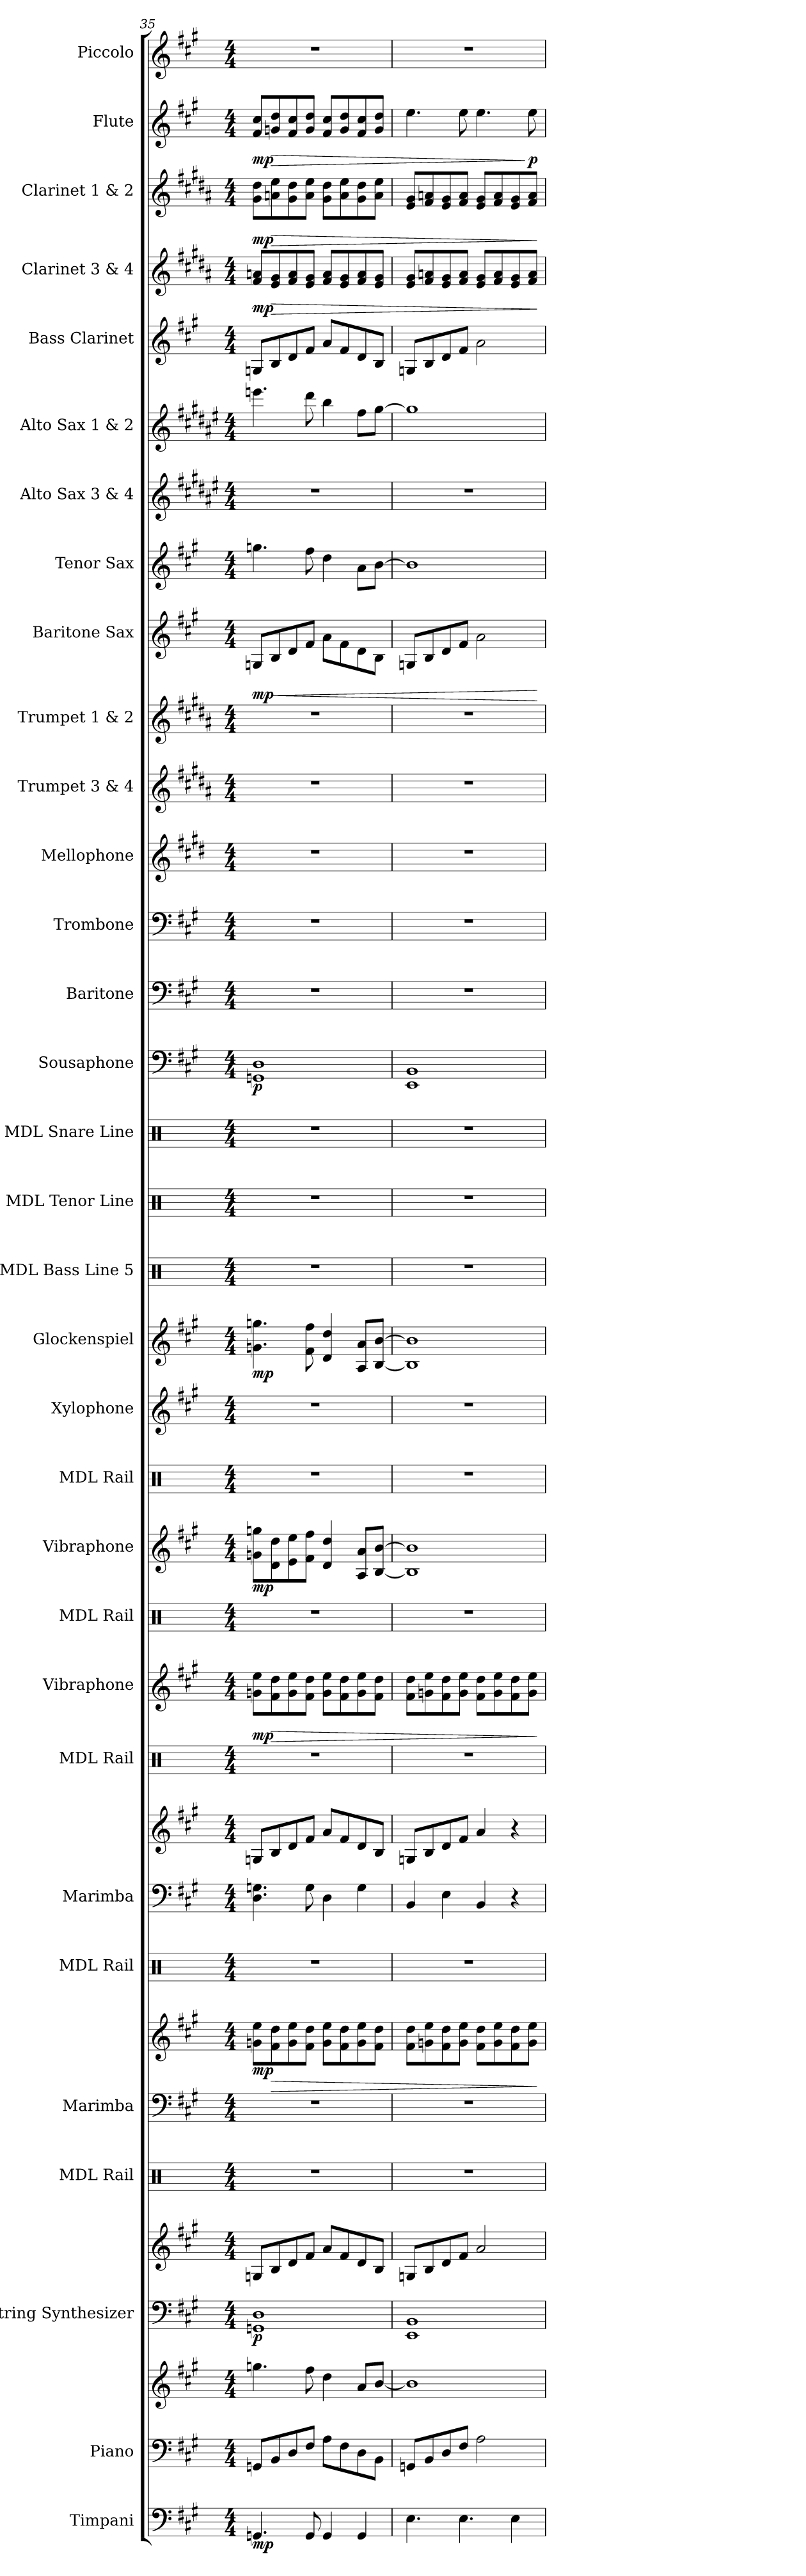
**kern	**dynam	**kern	**kern	**kern	**kern	**dynam	**kern	**kern	**kern	**dynam	**kern	**kern	**kern	**kern	**kern	**dynam	**kern	**kern	**dynam	**kern	**kern	**kern	**dynam	**kern	**kern	**kern	**kern	**dynam	**kern	**kern	**kern	**kern	**kern	**kern	**dynam	**kern	**kern	**kern	**kern	**kern	**dynam	**kern	**dynam	**kern	**dynam	**kern
*part32	*part32	*part31	*part31	*part30	*part30	*part30	*part29	*part28	*part28	*part28	*part27	*part26	*part26	*part25	*part24	*part24	*part23	*part22	*part22	*part21	*part20	*part19	*part19	*part18	*part17	*part16	*part15	*part15	*part14	*part13	*part12	*part11	*part10	*part9	*part9	*part8	*part7	*part6	*part5	*part4	*part4	*part3	*part3	*part2	*part2	*part1
*staff36	*staff36	*staff35	*staff34	*staff33	*staff32	*staff32/33	*staff31	*staff30	*staff29	*staff29/30	*staff28	*staff27	*staff26	*staff25	*staff24	*staff24	*staff23	*staff22	*staff22	*staff21	*staff20	*staff19	*staff19	*staff18	*staff17	*staff16	*staff15	*staff15	*staff14	*staff13	*staff12	*staff11	*staff10	*staff9	*staff9	*staff8	*staff7	*staff6	*staff5	*staff4	*staff4	*staff3	*staff3	*staff2	*staff2	*staff1
*I"Timpani	*	*I"Piano	*	*I"String Synthesizer	*	*	*I"MDL Rail	*I"Marimba	*	*	*I"MDL Rail	*I"Marimba	*	*I"MDL Rail	*I"Vibraphone	*	*I"MDL Rail	*I"Vibraphone	*	*I"MDL Rail	*I"Xylophone	*I"Glockenspiel	*	*I"MDL Bass Line 5	*I"MDL Tenor Line	*I"MDL Snare Line	*I"Sousaphone	*	*I"Baritone	*I"Trombone	*I"Mellophone	*I"Trumpet 3 &amp; 4	*I"Trumpet 1 &amp; 2	*I"Baritone Sax	*	*I"Tenor Sax	*I"Alto Sax 3 &amp; 4	*I"Alto Sax 1 &amp; 2	*I"Bass Clarinet	*I"Clarinet 3 &amp; 4	*	*I"Clarinet 1 &amp; 2	*	*I"Flute	*	*I"Piccolo
*I'Timp.	*	*I'Pno.	*	*I'Synth.	*	*	*I'RL.	*I'Mrm.	*	*	*I'RL.	*I'Mrm.	*	*I'RL.	*I'Vib.	*	*I'RL.	*I'Vib.	*	*I'RL.	*I'Xyl.	*I'Glk.	*	*I'B. L.	*I'T. L.	*I'S. L.	*	*	*I'Btn.	*I'Tbn.	*I'Mph.	*I'Tpt. 3&amp;4	*I'Tpt. 1&amp;2	*I'Bari. Sax.	*	*I'T. Sax.	*I'A. Sax. 3&amp;4	*I'A. Sax. 1&amp;2	*I'B. Cl.	*I'Cl. 3&amp;4	*	*I'Cl. 1&amp;2	*	*I'Fl.	*	*I'Picc.
*clefF4	*	*clefF4	*clefG2	*clefF4	*clefG2	*	*clefX	*clefF4	*clefG2	*	*clefX	*clefF4	*clefG2	*clefX	*clefG2	*	*clefX	*clefG2	*	*clefX	*clefG2	*clefG2	*	*clefX	*clefX	*clefX	*clefF4	*	*clefF4	*clefF4	*clefG2	*clefG2	*clefG2	*clefG2	*	*clefG2	*clefG2	*clefG2	*clefG2	*clefG2	*	*clefG2	*	*clefG2	*	*clefG2
*	*	*	*	*	*	*	*	*	*	*	*	*	*	*	*	*	*	*	*	*	*ITrd-7c-12	*ITrd-14c-24	*	*	*	*	*	*	*	*	*ITrd4c7	*ITrd1c2	*ITrd1c2	*ITrd12c21	*	*ITrd8c14	*ITrd5c9	*ITrd5c9	*ITrd8c14	*ITrd1c2	*	*ITrd1c2	*	*	*	*ITrd-7c-12
*k[f#c#g#]	*	*k[f#c#g#]	*k[f#c#g#]	*k[f#c#g#]	*k[f#c#g#]	*	*k[]	*k[f#c#g#]	*k[f#c#g#]	*	*k[]	*k[f#c#g#]	*k[f#c#g#]	*k[]	*k[f#c#g#]	*	*k[]	*k[f#c#g#]	*	*k[]	*k[f#c#g#]	*k[f#c#g#]	*	*k[]	*k[]	*k[]	*k[f#c#g#]	*	*k[f#c#g#]	*k[f#c#g#]	*k[f#c#g#]	*k[f#c#g#]	*k[f#c#g#]	*k[f#c#g#]	*	*k[f#c#g#]	*k[f#c#g#]	*k[f#c#g#]	*k[f#c#g#]	*k[f#c#g#]	*	*k[f#c#g#]	*	*k[f#c#g#]	*	*k[f#c#g#]
*M4/4	*	*M4/4	*M4/4	*M4/4	*M4/4	*	*M4/4	*M4/4	*M4/4	*	*M4/4	*M4/4	*M4/4	*M4/4	*M4/4	*	*M4/4	*M4/4	*	*M4/4	*M4/4	*M4/4	*	*M4/4	*M4/4	*M4/4	*M4/4	*	*M4/4	*M4/4	*M4/4	*M4/4	*M4/4	*M4/4	*	*M4/4	*M4/4	*M4/4	*M4/4	*M4/4	*	*M4/4	*	*M4/4	*	*M4/4
=35	=35	=35	=35	=35	=35	=35	=35	=35	=35	=35	=35	=35	=35	=35	=35	=35	=35	=35	=35	=35	=35	=35	=35	=35	=35	=35	=35	=35	=35	=35	=35	=35	=35	=35	=35	=35	=35	=35	=35	=35	=35	=35	=35	=35	=35	=35
!	!LO:DY:b	!	!	!	!	!LO:DY:b=2	!	!	!	!LO:DY:b	!	!	!	!	!	!LO:DY:b	!	!	!LO:DY:b	!	!	!	!LO:DY:b	!	!	!	!	!LO:DY:b	!	!	!	!	!	!	!LO:DY:b	!	!	!	!	!	!LO:DY:b	!	!LO:DY:b	!	!LO:DY:b	!
4.GGn/	mp	8GGn/L	4.ggn\	1GGn 1D	8Gn/L	p	1r	1r	8gn\ 8ee\L	mp	1r	4.D\ 4.Gn\	8Gn/L	1r	8gn\ 8ee\L	mp	1r	8gn\ 8ggn\L	mp	1r	1r	4.gggn\ 4.ggggn\	mp	1r	1r	1r	1GGn 1D	p	1r	1r	1r	1r	1r	8GGn/L	mp	4.gn\	1r	4.ggn\	8GGn/L	8e/ 8gn/L	mp	8f#\ 8cc#\L	mp	8f#/ 8cc#/L	mp	1r
!	!	!	!	!	!	!	!	!	!	!LO:HP:b	!	!	!	!	!	!LO:HP:b	!	!	!	!	!	!	!	!	!	!	!	!	!	!	!	!	!	!	!LO:HP:b	!	!	!	!	!	!LO:HP:b	!	!LO:HP:b	!	!LO:HP:b	!
.	.	8BB/	.	.	8B/	.	.	.	8f#\ 8dd\	>	.	.	8B/	.	8f#\ 8dd\	>	.	8d\ 8dd\	.	.	.	.	.	.	.	.	.	.	.	.	.	.	.	8BB/	<	.	.	.	8BB/	8d/ 8f#/	>	8gn\ 8dd\	>	8gn/ 8dd/	>	.
.	.	8D/	.	.	8d/	.	.	.	8g\ 8ee\	.	.	.	8d/	.	8g\ 8ee\	.	.	8e\ 8ee\	.	.	.	.	.	.	.	.	.	.	.	.	.	.	.	8D/	.	.	.	.	8D/	8e/ 8g/	.	8f#\ 8cc#\	.	8f#/ 8cc#/	.	.
8GG/	.	8F#/J	8ff#\	.	8f#/J	.	.	.	8f#\ 8dd\J	.	.	8G\	8f#/J	.	8f#\ 8dd\J	.	.	8f#\ 8ff#\J	.	.	.	8fff#\ 8ffff#\	.	.	.	.	.	.	.	.	.	.	.	8F#/J	.	8f#\	.	8ff#\	8F#/J	8d/ 8f#/J	.	8g\ 8dd\J	.	8g/ 8dd/J	.	.
4GG/	.	8A\L	4dd\	.	8a/L	.	.	.	8g\ 8ee\L	.	.	4D\	8a/L	.	8g\ 8ee\L	.	.	4d/ 4dd/	.	.	.	4ddd/ 4dddd/	.	.	.	.	.	.	.	.	.	.	.	8A\L	.	4d\	.	4dd\	8A/L	8e/ 8g/L	.	8f#\ 8cc#\L	.	8f#/ 8cc#/L	.	.
.	.	8F#\	.	.	8f#/	.	.	.	8f#\ 8dd\	.	.	.	8f#/	.	8f#\ 8dd\	.	.	.	.	.	.	.	.	.	.	.	.	.	.	.	.	.	.	8F#\	.	.	.	.	8F#/	8d/ 8f#/	.	8g\ 8dd\	.	8g/ 8dd/	.	.
4GG/	.	8D\	8a/L	.	8d/	.	.	.	8g\ 8ee\	.	.	4G\	8d/	.	8g\ 8ee\	.	.	8A/ 8a/L	.	.	.	8aa/ 8aaa/L	.	.	.	.	.	.	.	.	.	.	.	8D\	.	8A\L	.	8a\L	8D/	8e/ 8g/	.	8f#\ 8cc#\	.	8f#/ 8cc#/	.	.
.	.	8BB\J	[8b/J	.	8B/J	.	.	.	8f#\ 8dd\J	.	.	.	8B/J	.	8f#\ 8dd\J	.	.	[8B/ [8b/J	.	.	.	[8bb/ [8bbb/J	.	.	.	.	.	.	.	.	.	.	.	8BB\J	.	[8B\J	.	[8b\J	8BB/J	8d/ 8f#/J	.	8g\ 8dd\J	.	8g/ 8dd/J	.	.
=36	=36	=36	=36	=36	=36	=36	=36	=36	=36	=36	=36	=36	=36	=36	=36	=36	=36	=36	=36	=36	=36	=36	=36	=36	=36	=36	=36	=36	=36	=36	=36	=36	=36	=36	=36	=36	=36	=36	=36	=36	=36	=36	=36	=36	=36	=36
4.E\	.	8GGn/L	1b]	1EE 1BB	8Gn/L	.	1r	1r	8f#\ 8dd\L	.	1r	4BB/	8Gn/L	1r	8f#\ 8dd\L	.	1r	1B] 1b]	.	1r	1r	1bb] 1bbb]	.	1r	1r	1r	1EE 1BB	.	1r	1r	1r	1r	1r	8GGn/L	.	1B]	1r	1b]	8GGn/L	8d/ 8f#/L	.	8d/ 8f#/L	.	4.ee\	.	1r
.	.	8BB/	.	.	8B/	.	.	.	8gn\ 8ee\	.	.	.	8B/	.	8gn\ 8ee\	.	.	.	.	.	.	.	.	.	.	.	.	.	.	.	.	.	.	8BB/	.	.	.	.	8BB/	8e/ 8gn/	.	8e/ 8gn/	.	.	.	.
.	.	8D/	.	.	8d/	.	.	.	8f#\ 8dd\	.	.	4E\	8d/	.	8f#\ 8dd\	.	.	.	.	.	.	.	.	.	.	.	.	.	.	.	.	.	.	8D/	.	.	.	.	8D/	8d/ 8f#/	.	8d/ 8f#/	.	.	.	.
4.E\	.	8F#/J	.	.	8f#/J	.	.	.	8g\ 8ee\J	.	.	.	8f#/J	.	8g\ 8ee\J	.	.	.	.	.	.	.	.	.	.	.	.	.	.	.	.	.	.	8F#/J	.	.	.	.	8F#/J	8e/ 8g/J	.	8e/ 8g/J	.	8ee\	.	.
.	.	2A\	.	.	2a/	.	.	.	8f#\ 8dd\L	.	.	4BB/	4a/	.	8f#\ 8dd\L	.	.	.	.	.	.	.	.	.	.	.	.	.	.	.	.	.	.	2A\	.	.	.	.	2A\	8d/ 8f#/L	.	8d/ 8f#/L	.	4.ee\	.	.
.	.	.	.	.	.	.	.	.	8g\ 8ee\	.	.	.	.	.	8g\ 8ee\	.	.	.	.	.	.	.	.	.	.	.	.	.	.	.	.	.	.	.	.	.	.	.	.	8e/ 8g/	.	8e/ 8g/	.	.	.	.
4E\	.	.	.	.	.	.	.	.	8f#\ 8dd\	.	.	4r	4r	.	8f#\ 8dd\	.	.	.	.	.	.	.	.	.	.	.	.	.	.	.	.	.	.	.	.	.	.	.	.	8d/ 8f#/	.	8d/ 8f#/	.	.	.	.
!	!	!	!	!	!	!	!	!	!	!	!	!	!	!	!	!	!	!	!	!	!	!	!	!	!	!	!	!	!	!	!	!	!	!	!	!	!	!	!	!	!	!	!	!	!LO:DY:n=1:b	!
.	.	.	.	.	.	.	.	.	8g\ 8ee\J	.	.	.	.	.	8g\ 8ee\J	.	.	.	.	.	.	.	.	.	.	.	.	.	.	.	.	.	.	.	.	.	.	.	.	8e/ 8g/J	.	8e/ 8g/J	.	8ee\	] p	.
.	.	.	.	.	.	.	.	.	.	]	.	.	.	.	.	]	.	.	.	.	.	.	.	.	.	.	.	.	.	.	.	.	.	.	[	.	.	.	.	.	]	.	]	.	.	.
=	=	=	=	=	=	=	=	=	=	=	=	=	=	=	=	=	=	=	=	=	=	=	=	=	=	=	=	=	=	=	=	=	=	=	=	=	=	=	=	=	=	=	=	=	=	=
*-	*-	*-	*-	*-	*-	*-	*-	*-	*-	*-	*-	*-	*-	*-	*-	*-	*-	*-	*-	*-	*-	*-	*-	*-	*-	*-	*-	*-	*-	*-	*-	*-	*-	*-	*-	*-	*-	*-	*-	*-	*-	*-	*-	*-	*-	*-
